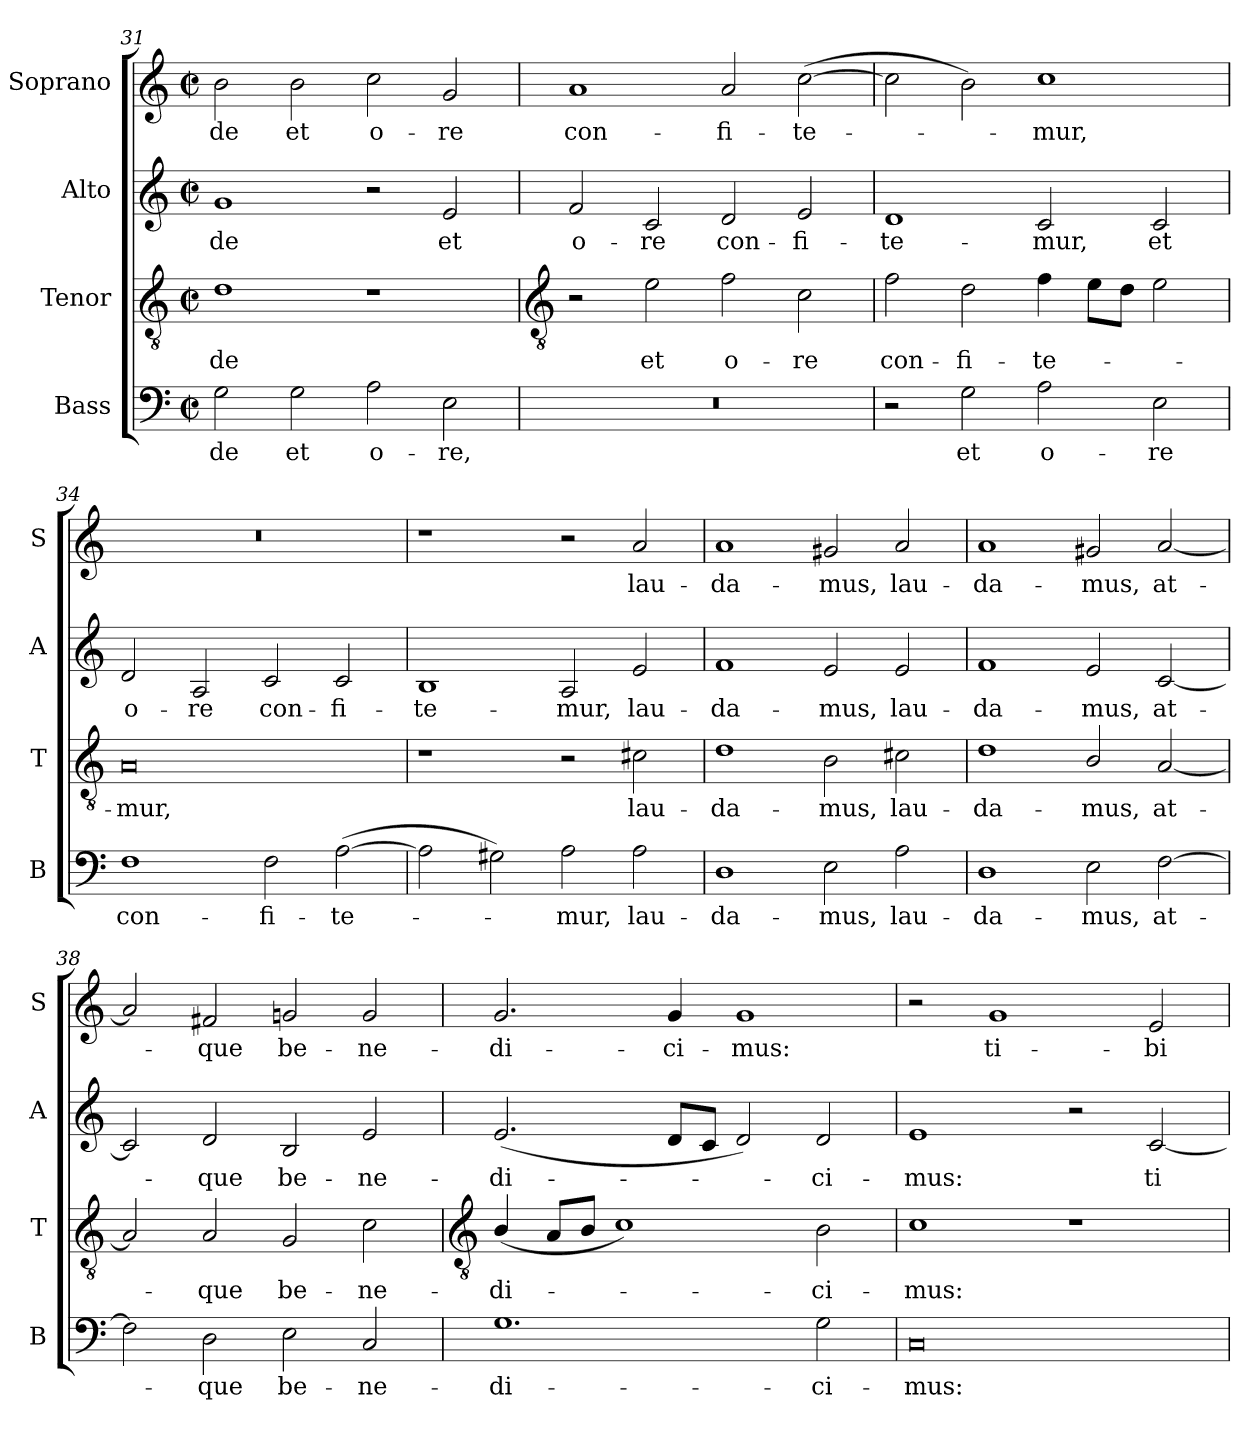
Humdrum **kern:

**kern	**text	**kern	**text	**kern	**text	**kern	**text
*part4	*part4	*part3	*part3	*part2	*part2	*part1	*part1
*staff4	*staff4	*staff3	*staff3	*staff2	*staff2	*staff1	*staff1
*I"Bass	*	*I"Tenor	*	*I"Alto	*	*I"Soprano	*
*I'B	*	*I'T	*	*I'A	*	*I'S	*
*clefF4	*	*clefGv2	*	*clefG2	*	*clefG2	*
*k[]	*	*k[]	*	*k[]	*	*k[]	*
*C:	*	*C:	*	*C:	*	*C:	*
*M4/2	*	*M4/2	*	*M4/2	*	*M4/2	*
*met(c|)	*	*met(c|)	*	*met(c|)	*	*met(c|)	*
=31	=31	=31	=31	=31	=31	=31	=31
!	!LO:LY:b	!	!LO:LY:b	!	!LO:LY:b	!	!LO:LY:b
2G	-de	1d	-de	1g	-de	2b	-de
!	!LO:LY:b	!	!	!	!	!	!LO:LY:b
2G	et	.	.	.	.	2b	et
!	!LO:LY:b	!	!	!	!	!	!LO:LY:b
2A	o-	1r	.	2r	.	2cc	o-
!	!LO:LY:b	!	!	!	!LO:LY:b	!	!LO:LY:b
2E	-re,	.	.	2e	et	2g	-re
!!LO:LB:g=z
=32	=32	=32	=32	=32	=32	=32	=32
*	*	*clefGv2	*	*	*	*	*
!	!	!	!	!	!LO:LY:b	!	!LO:LY:b
0r	.	2r	.	2f	o-	1a	con-
!	!	!	!LO:LY:b	!	!LO:LY:b	!	!
.	.	2e	et	2c	-re	.	.
!	!	!	!LO:LY:b	!	!LO:LY:b	!	!LO:LY:b
.	.	2f	o-	2d	con-	2a	-fi-
!	!	!	!LO:LY:b	!	!LO:LY:b	!	!LO:LY:b
.	.	2c	-re	2e	-fi-	(>[2cc	-te-
=33	=33	=33	=33	=33	=33	=33	=33
!	!	!	!LO:LY:b	!	!LO:LY:b	!	!
2r	.	2f	con-	1d	-te-	2cc]	.
!	!LO:LY:b	!	!LO:LY:b	!	!	!	!
2G	et	2d	-fi-	.	.	2b)	.
!	!LO:LY:b	!	!LO:LY:b	!	!LO:LY:b	!	!LO:LY:b
2A	o-	4f	-te-	2c	-mur,	1cc	mur,
.	.	8eL	.	.	.	.	.
.	.	8dJ	.	.	.	.	.
!	!LO:LY:b	!	!	!	!LO:LY:b	!	!
2E	-re	2e	.	2c	et	.	.
=34	=34	=34	=34	=34	=34	=34	=34
!	!LO:LY:b	!	!LO:LY:b	!	!LO:LY:b	!	!
1F	con-	0A	mur,	2d	o-	0r	.
!	!	!	!	!	!LO:LY:b	!	!
.	.	.	.	2A	-re	.	.
!	!LO:LY:b	!	!	!	!LO:LY:b	!	!
2F	-fi-	.	.	2c	con-	.	.
!	!LO:LY:b	!	!	!	!LO:LY:b	!	!
(>[2A	-te-	.	.	2c	-fi-	.	.
=35	=35	=35	=35	=35	=35	=35	=35
!	!	!	!	!	!LO:LY:b	!	!
2A]	.	1r	.	1B	-te-	1r	.
2G#X)	.	.	.	.	.	.	.
!	!LO:LY:b	!	!	!	!LO:LY:b	!	!
2A	mur,	2r	.	2A	-mur,	2r	.
!	!LO:LY:b	!	!LO:LY:b	!	!LO:LY:b	!	!LO:LY:b
2A	lau-	2c#X	lau-	2e	lau-	2a	lau-
=36	=36	=36	=36	=36	=36	=36	=36
!	!LO:LY:b	!	!LO:LY:b	!	!LO:LY:b	!	!LO:LY:b
1D	-da-	1d	-da-	1f	-da-	1a	-da-
!	!LO:LY:b	!	!LO:LY:b	!	!LO:LY:b	!	!LO:LY:b
2E	-mus,	2B	-mus,	2e	-mus,	2g#X	-mus,
!	!LO:LY:b	!	!LO:LY:b	!	!LO:LY:b	!	!LO:LY:b
2A	lau-	2c#X	lau-	2e	lau-	2a	lau-
=37	=37	=37	=37	=37	=37	=37	=37
!	!LO:LY:b	!	!LO:LY:b	!	!LO:LY:b	!	!LO:LY:b
1D	-da-	1d	-da-	1f	-da-	1a	-da-
!	!LO:LY:b	!	!LO:LY:b	!	!LO:LY:b	!	!LO:LY:b
2E	-mus,	2B/	-mus,	2e	-mus,	2g#X	-mus,
!	!LO:LY:b	!	!LO:LY:b	!	!LO:LY:b	!	!LO:LY:b
[2F	at-	[2A	at-	[2c	at-	[2a	at-
=38	=38	=38	=38	=38	=38	=38	=38
2F]	.	2A]	.	2c]	.	2a]	.
!	!LO:LY:b	!	!LO:LY:b	!	!LO:LY:b	!	!LO:LY:b
2D	que	2A	que	2d	que	2f#X	que
!	!LO:LY:b	!	!LO:LY:b	!	!LO:LY:b	!	!LO:LY:b
2E	be-	2G	be-	2B	be-	2gn	be-
!	!LO:LY:b	!	!LO:LY:b	!	!LO:LY:b	!	!LO:LY:b
2C	-ne-	2c	-ne-	2e	-ne-	2g	-ne-
!!LO:LB:g=z
=39	=39	=39	=39	=39	=39	=39	=39
*	*	*clefGv2	*	*	*	*	*
!	!LO:LY:b	!	!LO:LY:b	!	!LO:LY:b	!	!LO:LY:b
1.G	-di-	(<4B/	-di-	(<2.e	-di-	2.g	-di-
.	.	8AL	.	.	.	.	.
.	.	8BJ	.	.	.	.	.
.	.	1c/)	.	.	.	.	.
!	!	!	!	!	!	!	!LO:LY:b
.	.	.	.	8dL	.	4g	-ci-
.	.	.	.	8cJ	.	.	.
!	!	!	!	!	!	!	!LO:LY:b
.	.	.	.	2d)	.	1g	-mus:
!	!LO:LY:b	!	!LO:LY:b	!	!LO:LY:b	!	!
2G	-ci-	2B	ci-	2d	ci-	.	.
=40	=40	=40	=40	=40	=40	=40	=40
!	!LO:LY:b	!	!LO:LY:b	!	!LO:LY:b	!	!
0C	-mus:	1c	-mus:	1e	-mus:	2r	.
!	!	!	!	!	!	!	!LO:LY:b
.	.	.	.	.	.	1g	ti-
.	.	1r	.	2r	.	.	.
!	!	!	!	!	!LO:LY:b	!	!LO:LY:b
.	.	.	.	[2c	ti-	2e	-bi
=	=	=	=	=	=	=	=
*-	*-	*-	*-	*-	*-	*-	*-
